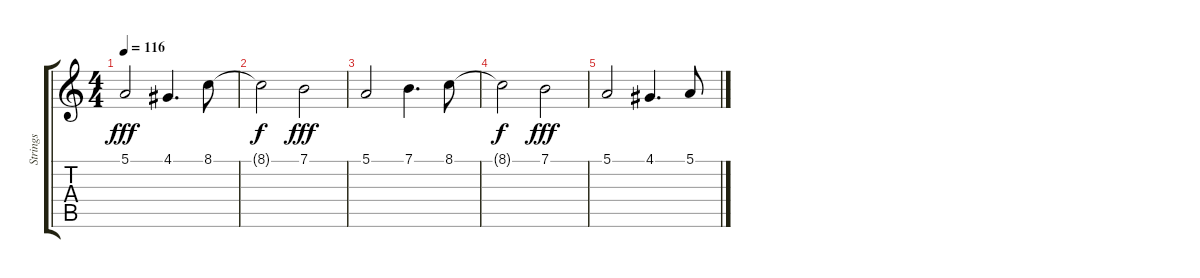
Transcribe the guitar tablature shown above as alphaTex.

\track ("Strings             " "Strings   ") {instrument stringensemble2}
\staff {score tabs}
\tuning (E4 B3 G3 D3 A2 E2) {hide}
\ts (4 4)
\tempo 116
\clef g2
\ks c
5.1.2{dy fff} 4.1.4{d} 8.1.8 |
8.1{t}.2{dy f} 7.1.2{dy fff} |
5.1.2 7.1.4{d} 8.1.8 |
8.1{t}.2{dy f} 7.1.2{dy fff} |
5.1.2 4.1.4{d} 5.1.8
